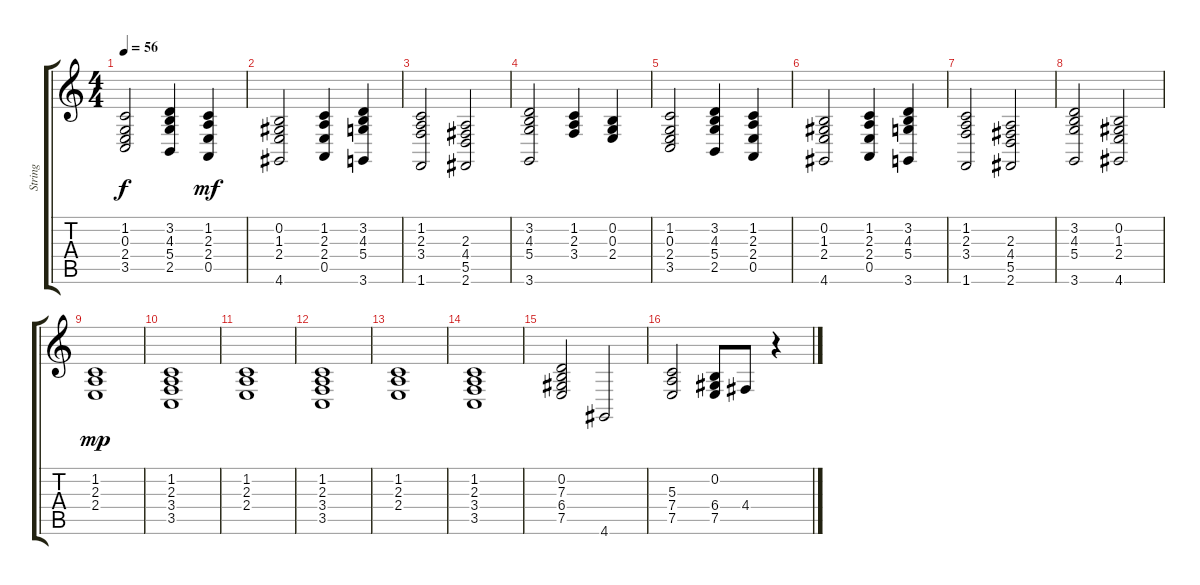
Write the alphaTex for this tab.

\track ("String" "String") {instrument stringensemble2}
\staff {score tabs}
\tuning (E4 B3 G3 D3 A2 E2) {hide}
\ts (4 4)
\tempo 56
\clef g2
\ks c
(1.2 0.3 2.4 3.5).2{dy f} (3.2 4.3 5.4 2.5).4 (1.2 2.3 2.4 0.5).4{dy mf} |
(0.2 1.3 2.4 4.6).2 (1.2 2.3 2.4 0.5).4 (3.2 4.3 5.4 3.6).4 |
(1.2 2.3 3.4 1.6).2 (2.3 4.4 5.5 2.6).2 |
(3.2 4.3 5.4 3.6).2 (1.2 2.3 3.4).4 (0.2 0.3 2.4).4 |
(1.2 0.3 2.4 3.5).2 (3.2 4.3 5.4 2.5).4 (1.2 2.3 2.4 0.5).4 |
(0.2 1.3 2.4 4.6).2 (1.2 2.3 2.4 0.5).4 (3.2 4.3 5.4 3.6).4 |
(1.2 2.3 3.4 1.6).2 (2.3 4.4 5.5 2.6).2 |
(3.2 4.3 5.4 3.6).2 (0.2 1.3 2.4 4.6).2 |
(1.2 2.3 2.4).1{dy mp} |
(1.2 2.3 3.4 3.5).1 |
(1.2 2.3 2.4).1 |
(1.2 2.3 3.4 3.5).1 |
(1.2 2.3 2.4).1 |
(1.2 2.3 3.4 3.5).1 |
(0.2 7.3 6.4 7.5).2 4.6.2 |
(5.3 7.4 7.5).2 (0.2 6.4 7.5).8 4.4.8 r.4
